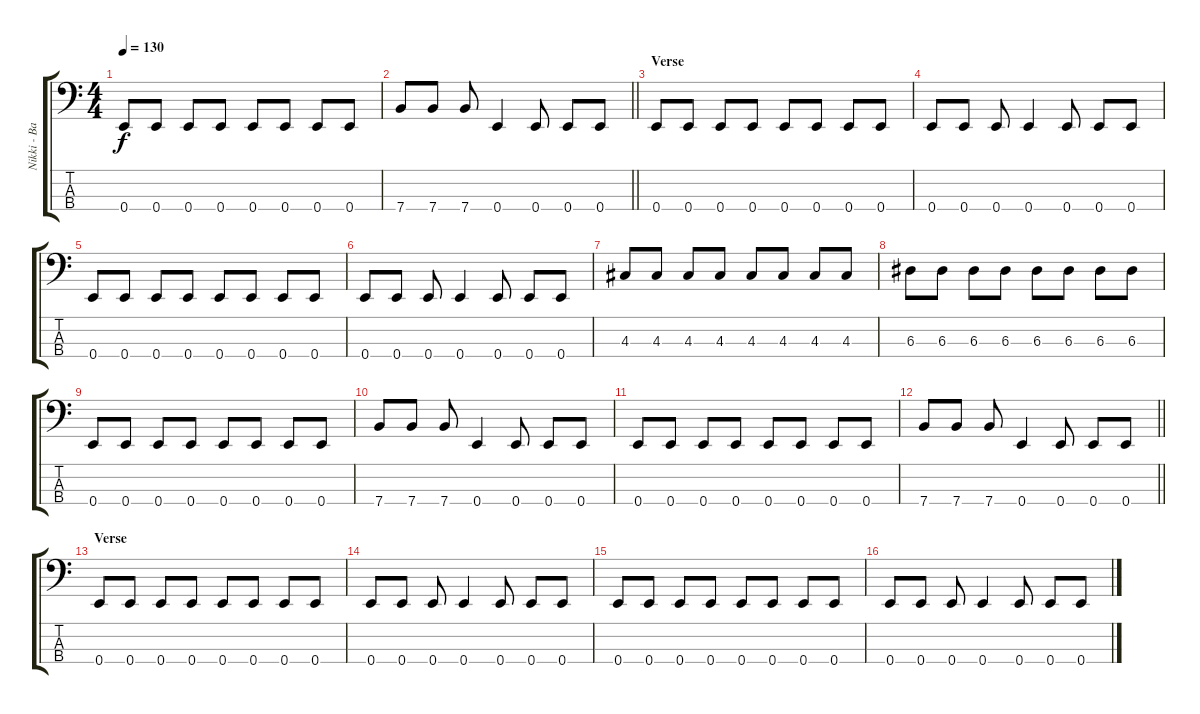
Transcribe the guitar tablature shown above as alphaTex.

\track ("Nikki - Bass" "Nikki - Ba") {instrument electricbasspick}
\staff {score tabs}
\tuning (G2 D2 A1 E1) {hide}
\ts (4 4)
\tempo 130
\clef f4
\ks c
0.4.8{dy f} 0.4.8 0.4.8 0.4.8 0.4.8 0.4.8 0.4.8 0.4.8 |
\barLineRight lightlight
7.4.8 7.4.8 7.4.8 0.4.4 0.4.8 0.4.8 0.4.8 |
\section ("" "Verse")
0.4.8 0.4.8 0.4.8 0.4.8 0.4.8 0.4.8 0.4.8 0.4.8 |
0.4.8 0.4.8 0.4.8 0.4.4 0.4.8 0.4.8 0.4.8 |
0.4.8 0.4.8 0.4.8 0.4.8 0.4.8 0.4.8 0.4.8 0.4.8 |
0.4.8 0.4.8 0.4.8 0.4.4 0.4.8 0.4.8 0.4.8 |
4.3.8 4.3.8 4.3.8 4.3.8 4.3.8 4.3.8 4.3.8 4.3.8 |
6.3.8 6.3.8 6.3.8 6.3.8 6.3.8 6.3.8 6.3.8 6.3.8 |
0.4.8 0.4.8 0.4.8 0.4.8 0.4.8 0.4.8 0.4.8 0.4.8 |
7.4.8 7.4.8 7.4.8 0.4.4 0.4.8 0.4.8 0.4.8 |
0.4.8 0.4.8 0.4.8 0.4.8 0.4.8 0.4.8 0.4.8 0.4.8 |
\barLineRight lightlight
7.4.8 7.4.8 7.4.8 0.4.4 0.4.8 0.4.8 0.4.8 |
\section ("" "Verse")
0.4.8 0.4.8 0.4.8 0.4.8 0.4.8 0.4.8 0.4.8 0.4.8 |
0.4.8 0.4.8 0.4.8 0.4.4 0.4.8 0.4.8 0.4.8 |
0.4.8 0.4.8 0.4.8 0.4.8 0.4.8 0.4.8 0.4.8 0.4.8 |
0.4.8 0.4.8 0.4.8 0.4.4 0.4.8 0.4.8 0.4.8
